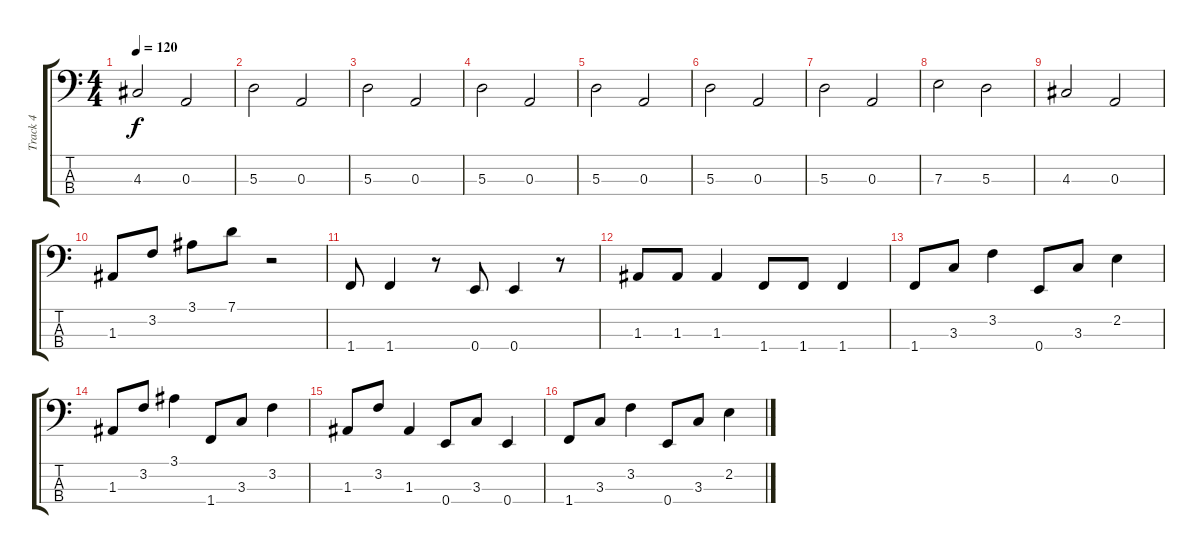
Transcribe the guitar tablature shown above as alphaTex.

\track ("Track 4" "Track 4") {instrument electricbassfinger}
\staff {score tabs}
\tuning (G2 D2 A1 E1) {hide}
\ts (4 4)
\tempo 120
\clef f4
\ks c
4.3.2{dy f} 0.3.2 |
5.3.2 0.3.2 |
5.3.2 0.3.2 |
5.3.2 0.3.2 |
5.3.2 0.3.2 |
5.3.2 0.3.2 |
5.3.2 0.3.2 |
7.3.2 5.3.2 |
4.3.2 0.3.2 |
1.3.8 3.2.8 3.1.8 7.1.8 r.2 |
1.4.8 1.4.4 r.8 0.4.8 0.4.4 r.8 |
1.3.8 1.3.8 1.3.4 1.4.8 1.4.8 1.4.4 |
1.4.8 3.3.8 3.2.4 0.4.8 3.3.8 2.2.4 |
1.3.8 3.2.8 3.1.4 1.4.8 3.3.8 3.2.4 |
1.3.8 3.2.8 1.3.4 0.4.8 3.3.8 0.4.4 |
1.4.8 3.3.8 3.2.4 0.4.8 3.3.8 2.2.4
